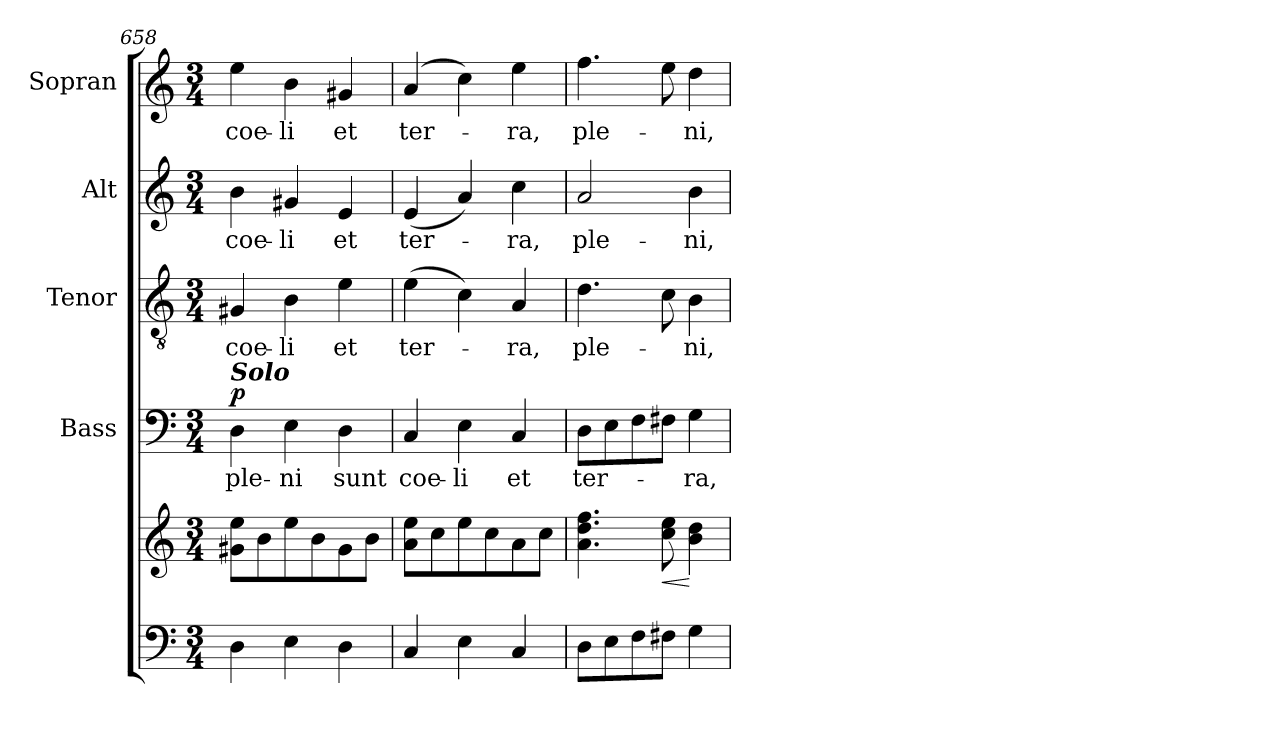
**kern	**kern	**dynam	**kern	**text	**dynam	**kern	**text	**kern	**text	**kern	**text
*part5	*part5	*part5	*part4	*part4	*part4	*part3	*part3	*part2	*part2	*part1	*part1
*staff6	*staff5	*staff5/6	*staff4	*staff4	*staff4	*staff3	*staff3	*staff2	*staff2	*staff1	*staff1
*	*	*	*I"Bass	*	*	*I"Tenor	*	*I"Alt	*	*I"Sopran	*
*	*	*	*I'B.	*	*	*I'T.	*	*I'A.	*	*I'S.	*
*clefF4	*clefG2	*	*clefF4	*	*	*clefGv2	*	*clefG2	*	*clefG2	*
*k[]	*k[]	*	*k[]	*	*	*k[]	*	*k[]	*	*k[]	*
*C:	*C:	*	*C:	*	*	*C:	*	*C:	*	*C:	*
*M3/4	*M3/4	*	*M3/4	*	*	*M3/4	*	*M3/4	*	*M3/4	*
=658	=658	=658	=658	=658	=658	=658	=658	=658	=658	=658	=658
!	!	!	!LO:TX:a:Bi:t=Solo	!	!	!	!	!	!	!	!
!	!	!	!	!LO:LY:b	!LO:DY:a	!	!LO:LY:b	!	!LO:LY:b	!	!LO:LY:b
4D\	8g#X\ 8ee\L	.	4D\	ple-	p	4G#X/	coe-	4b\	coe-	4ee\	coe-
.	8b\	.	.	.	.	.	.	.	.	.	.
!	!	!	!	!LO:LY:b	!	!	!LO:LY:b	!	!LO:LY:b	!	!LO:LY:b
4E\	8ee\	.	4E\	-ni	.	4B\	-li	4g#X/	-li	4b\	-li
.	8b\	.	.	.	.	.	.	.	.	.	.
!	!	!	!	!LO:LY:b	!	!	!LO:LY:b	!	!LO:LY:b	!	!LO:LY:b
4D\	8g#\	.	4D\	sunt	.	4e\	et	4e/	et	4g#X/	et
.	8b\J	.	.	.	.	.	.	.	.	.	.
=659	=659	=659	=659	=659	=659	=659	=659	=659	=659	=659	=659
!	!	!	!	!LO:LY:b	!	!	!LO:LY:b	!	!LO:LY:b	!	!LO:LY:b
4C/	8a\ 8ee\L	.	4C/	coe-	.	(>4e\	ter-	(<4e/	ter-	(4a/	ter-
.	8cc\	.	.	.	.	.	.	.	.	.	.
!	!	!	!	!LO:LY:b	!	!	!	!	!	!	!
4E\	8ee\	.	4E\	-li	.	4c\)	.	4a/)	.	4cc\)	.
.	8cc\	.	.	.	.	.	.	.	.	.	.
!	!	!	!	!LO:LY:b	!	!	!LO:LY:b	!	!LO:LY:b	!	!LO:LY:b
4C/	8a\	.	4C/	et	.	4A/	-ra,	4cc\	-ra,	4ee\	-ra,
.	8cc\J	.	.	.	.	.	.	.	.	.	.
!!LO:PB:g=z
=660	=660	=660	=660	=660	=660	=660	=660	=660	=660	=660	=660
!	!	!	!	!LO:LY:b	!	!	!LO:LY:b	!	!LO:LY:b	!	!LO:LY:b
8D\L	4.a\ 4.dd\ 4.ff\	.	8D\L	ter-	.	4.d\	ple-	2a/	ple-	4.ff\	ple-
8E\	.	.	8E\	.	.	.	.	.	.	.	.
8F\	.	.	8F\	.	.	.	.	.	.	.	.
!	!	!LO:HP:b	!	!	!	!	!	!	!	!	!
8F#X\J	8cc\ 8ee\	<	8F#X\J	.	.	8c\	.	.	.	8ee\	.
!	!	!	!	!LO:LY:b	!	!	!LO:LY:b	!	!LO:LY:b	!	!LO:LY:b
4G\	4b\ 4dd\	[	4G\	-ra,	.	4B\	-ni,	4b\	-ni,	4dd\	-ni,
=	=	=	=	=	=	=	=	=	=	=	=
*-	*-	*-	*-	*-	*-	*-	*-	*-	*-	*-	*-
